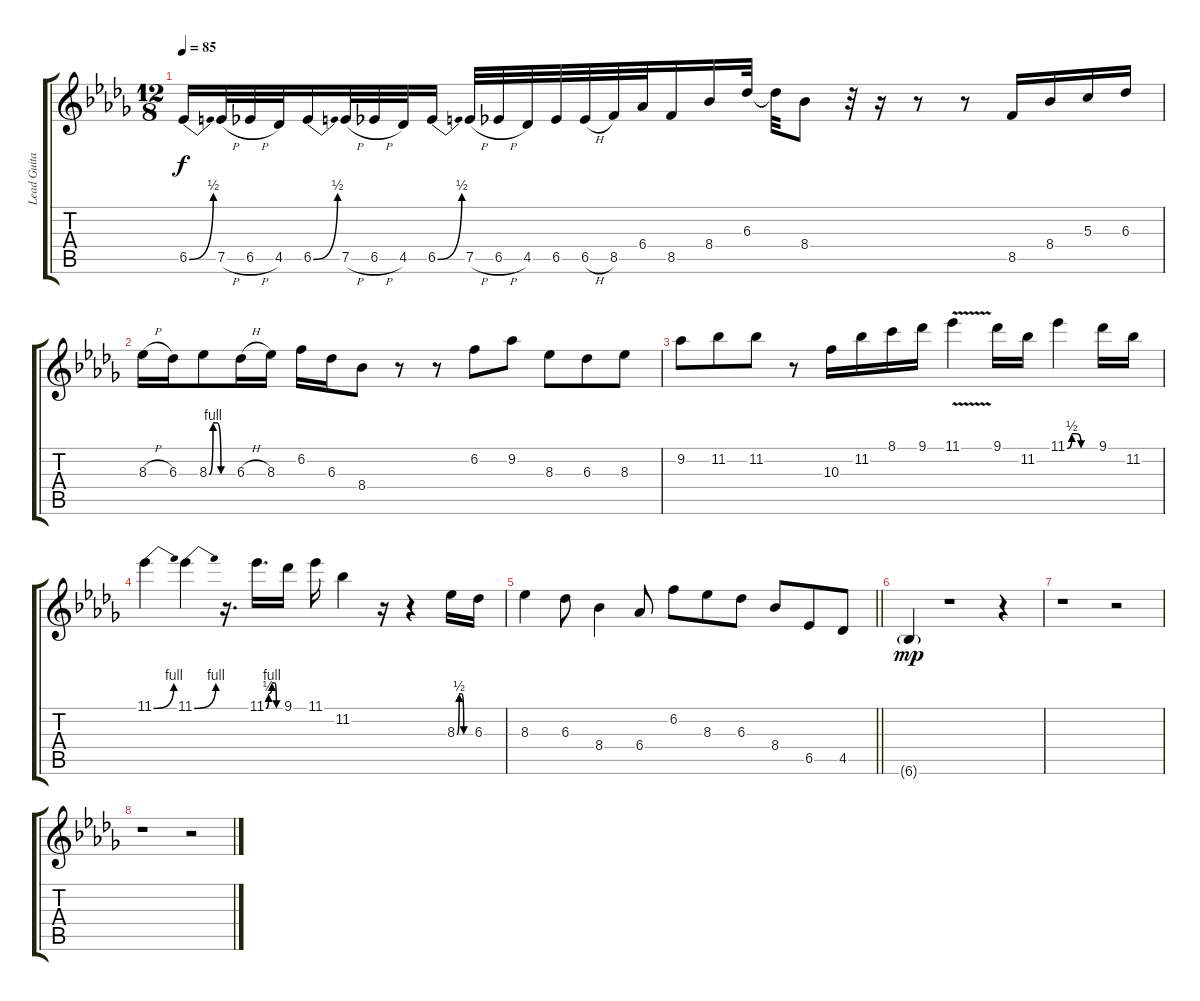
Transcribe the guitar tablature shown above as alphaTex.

\track ("Lead Guitar" "Lead Guita") {instrument overdrivenguitar}
\staff {score tabs}
\tuning (E4 B3 G3 D3 A2 E2) {hide}
\ts (12 8)
\tempo 85
\clef g2
\ks bbminor
6.5{be (bend 0 0 60 2)}.16{dy f} 7.5{h}.32 6.5{h}.32 4.5.32 6.5{be (bend 0 0 60 2)}.16 7.5{h}.32 6.5{h}.32 4.5.32 6.5{be (bend 0 0 60 2)}.16 7.5{h}.32 6.5{h}.32 4.5.32 6.5.32 6.5{h}.32 8.5.32 6.4.32 8.5.16 8.4.16 6.3.32 6.3{t}.32 8.4.8 r.32 r.16 r.8 r.8 8.5.16 8.4.16 5.3.16 6.3.16 |
8.3{h}.16 6.3.16 8.3{be (custom 0 0 10 4 20 4 30 0 60 0)}.8 6.3{h}.16 8.3.16 6.2.16 6.3.16 8.4.8 r.8 r.8 6.2.8 9.2.8 8.3.8 6.3.8 8.3.8 |
9.2.8 11.2.8 11.2.8 r.8 10.3.16 11.2.16 8.1.16 9.1.16 11.1{v}.4 9.1.16 11.2.16 11.1{be (custom 0 0 10 2 20 2 30 0 60 0)}.4 9.1.16 11.2.16 |
11.1{be (bend 0 0 60 4)}.4 11.1{be (bend 0 0 60 4)}.4 r.16{d} 11.1{be (custom 0 0 11 2 25 4 36 4 44 0 60 0)}.16{d} 9.1.16 11.1.16 11.2.4 r.16 r.4 8.3{be (custom 0 0 10 2 20 2 30 0 60 0)}.16 6.3.16 |
\barLineRight lightlight
8.3.4 6.3.8 8.4.4 6.4.8 6.2.8 8.3.8 6.3.8 8.4.8 6.5.8 4.5.8 |
6.6{g}.4{dy mp} r.1 r.4 |
r.1 r.2 |
r.1 r.2
